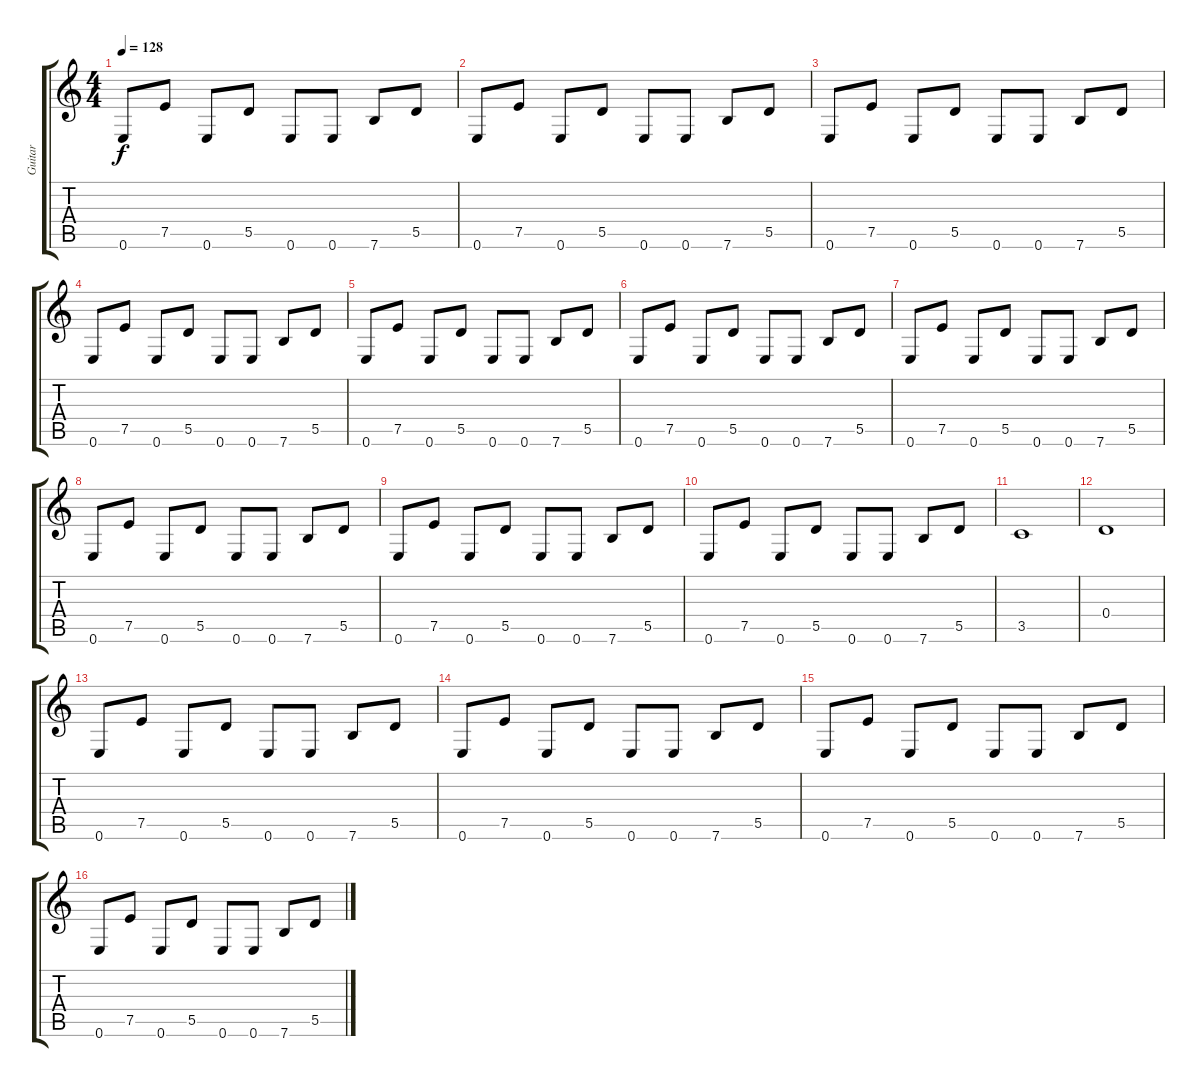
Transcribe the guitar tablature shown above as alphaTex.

\track ("Guitar" "Guitar") {instrument distortionguitar}
\staff {score tabs}
\tuning (E4 B3 G3 D3 A2 E2) {hide}
\ts (4 4)
\tempo 128
\clef g2
\ks c
0.6.8{dy f} 7.5.8 0.6.8 5.5.8 0.6.8 0.6.8 7.6.8 5.5.8 |
0.6.8 7.5.8 0.6.8 5.5.8 0.6.8 0.6.8 7.6.8 5.5.8 |
0.6.8 7.5.8 0.6.8 5.5.8 0.6.8 0.6.8 7.6.8 5.5.8 |
0.6.8 7.5.8 0.6.8 5.5.8 0.6.8 0.6.8 7.6.8 5.5.8 |
0.6.8 7.5.8 0.6.8 5.5.8 0.6.8 0.6.8 7.6.8 5.5.8 |
0.6.8 7.5.8 0.6.8 5.5.8 0.6.8 0.6.8 7.6.8 5.5.8 |
0.6.8 7.5.8 0.6.8 5.5.8 0.6.8 0.6.8 7.6.8 5.5.8 |
0.6.8 7.5.8 0.6.8 5.5.8 0.6.8 0.6.8 7.6.8 5.5.8 |
0.6.8 7.5.8 0.6.8 5.5.8 0.6.8 0.6.8 7.6.8 5.5.8 |
0.6.8 7.5.8 0.6.8 5.5.8 0.6.8 0.6.8 7.6.8 5.5.8 |
3.5.1 |
0.4.1 |
0.6.8 7.5.8 0.6.8 5.5.8 0.6.8 0.6.8 7.6.8 5.5.8 |
0.6.8 7.5.8 0.6.8 5.5.8 0.6.8 0.6.8 7.6.8 5.5.8 |
0.6.8 7.5.8 0.6.8 5.5.8 0.6.8 0.6.8 7.6.8 5.5.8 |
0.6.8 7.5.8 0.6.8 5.5.8 0.6.8 0.6.8 7.6.8 5.5.8
